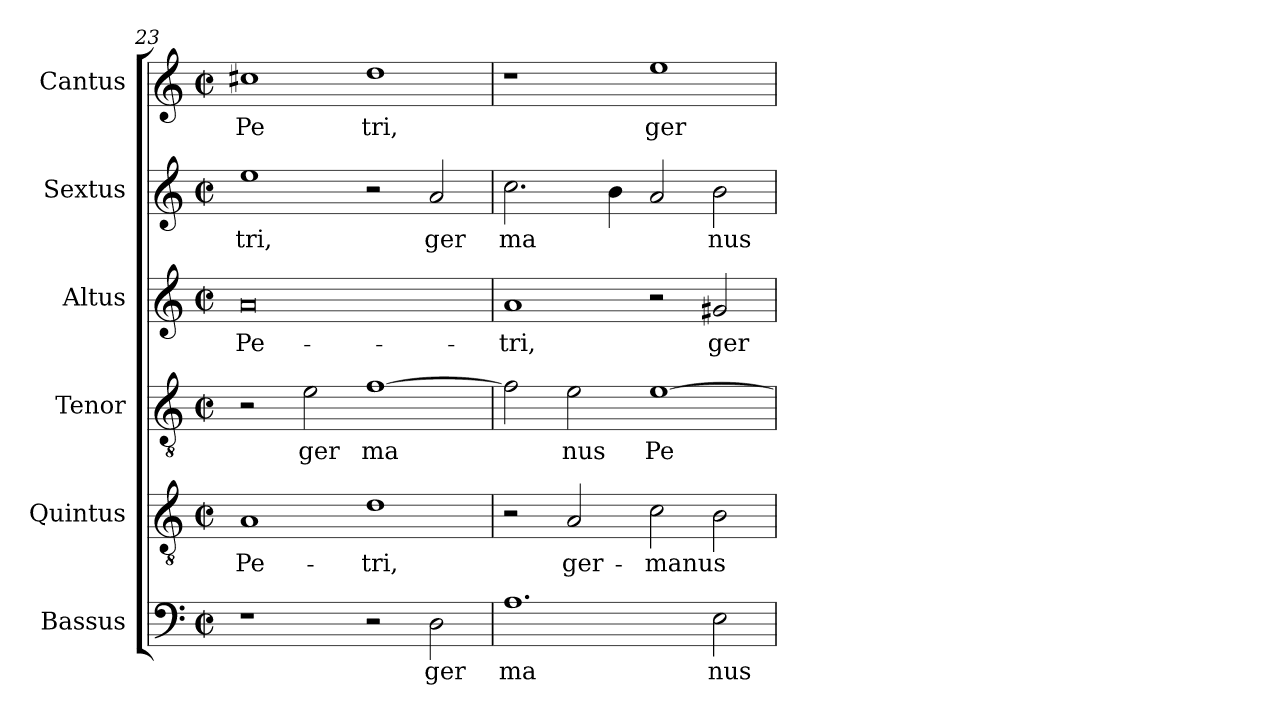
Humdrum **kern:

**kern	**text	**kern	**text	**kern	**text	**kern	**text	**kern	**text	**kern	**text
*part6	*part6	*part5	*part5	*part4	*part4	*part3	*part3	*part2	*part2	*part1	*part1
*staff6	*staff6	*staff5	*staff5	*staff4	*staff4	*staff3	*staff3	*staff2	*staff2	*staff1	*staff1
*I"Bassus	*	*I"Quintus	*	*I"Tenor	*	*I"Altus	*	*I"Sextus	*	*I"Cantus	*
*clefF4	*	*clefGv2	*	*clefGv2	*	*clefG2	*	*clefG2	*	*clefG2	*
*M2/2	*	*M2/2	*	*M2/2	*	*M2/2	*	*M2/2	*	*M2/2	*
*met(c|)	*	*met(c|)	*	*met(c|)	*	*met(c|)	*	*met(c|)	*	*met(c|)	*
=23	=23	=23	=23	=23	=23	=23	=23	=23	=23	=23	=23
!	!	!	!LO:LY:b:cj	!	!	!	!LO:LY:b:cj	!	!LO:LY:b:cj	!	!LO:LY:b:cj
1r	.	1A	Pe-	2r	.	0a	Pe-	1ee	tri,	1cc#X	Pe
!	!	!	!	!	!LO:LY:b:cj	!	!	!	!	!	!
.	.	.	.	2e\	ger	.	.	.	.	.	.
!	!	!	!LO:LY:b:cj	!	!LO:LY:b:cj	!	!	!	!	!	!LO:LY:b:cj
2r	.	1d	-tri,	[>1f	ma	.	.	2r	.	1dd	tri,
!	!LO:LY:b:cj	!	!	!	!	!	!	!	!LO:LY:b:cj	!	!
2D\	ger	.	.	.	.	.	.	2a/	ger	.	.
=24	=24	=24	=24	=24	=24	=24	=24	=24	=24	=24	=24
!	!LO:LY:b:cj	!	!	!	!	!	!LO:LY:b:cj	!	!LO:LY:b	!	!
1.A	ma	2r	.	2f\]	.	1a	-tri,	2.cc\	ma	1r	.
!	!	!	!LO:LY:b:cj	!	!LO:LY:b:cj	!	!	!	!	!	!
.	.	2A/	ger-	2e\	nus	.	.	.	.	.	.
.	.	.	.	.	.	.	.	4b\	.	.	.
!	!	!	!LO:LY:b	!	!LO:LY:b:cj	!	!	!	!	!	!LO:LY:b:cj
.	.	2c\	-manus	[>1e	Pe	2r	.	2a/	.	1ee	ger
!	!LO:LY:b:cj	!	!	!	!	!	!LO:LY:b:cj	!	!LO:LY:b:cj	!	!
2E\	nus	2B\	.	.	.	2g#X/	ger-	2b\	nus	.	.
=	=	=	=	=	=	=	=	=	=	=	=
*-	*-	*-	*-	*-	*-	*-	*-	*-	*-	*-	*-
